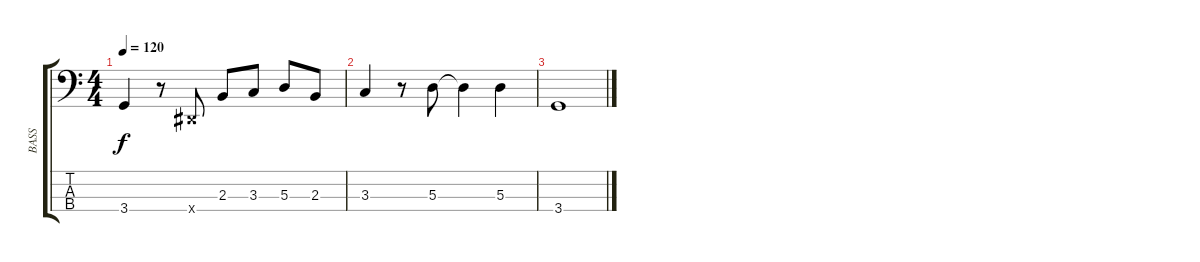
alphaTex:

\track ("BASS" "BASS") {instrument electricbassfinger}
\staff {score tabs}
\tuning (G2 D2 A1 E1) {hide}
\ts (4 4)
\tempo 120
\clef f4
\ks c
3.4.4{dy f} r.8 -1.4{x}.8 2.3.8 3.3.8 5.3.8 2.3.8 |
3.3.4 r.8 5.3.8 5.3{t}.4 5.3.4 |
3.4.1
